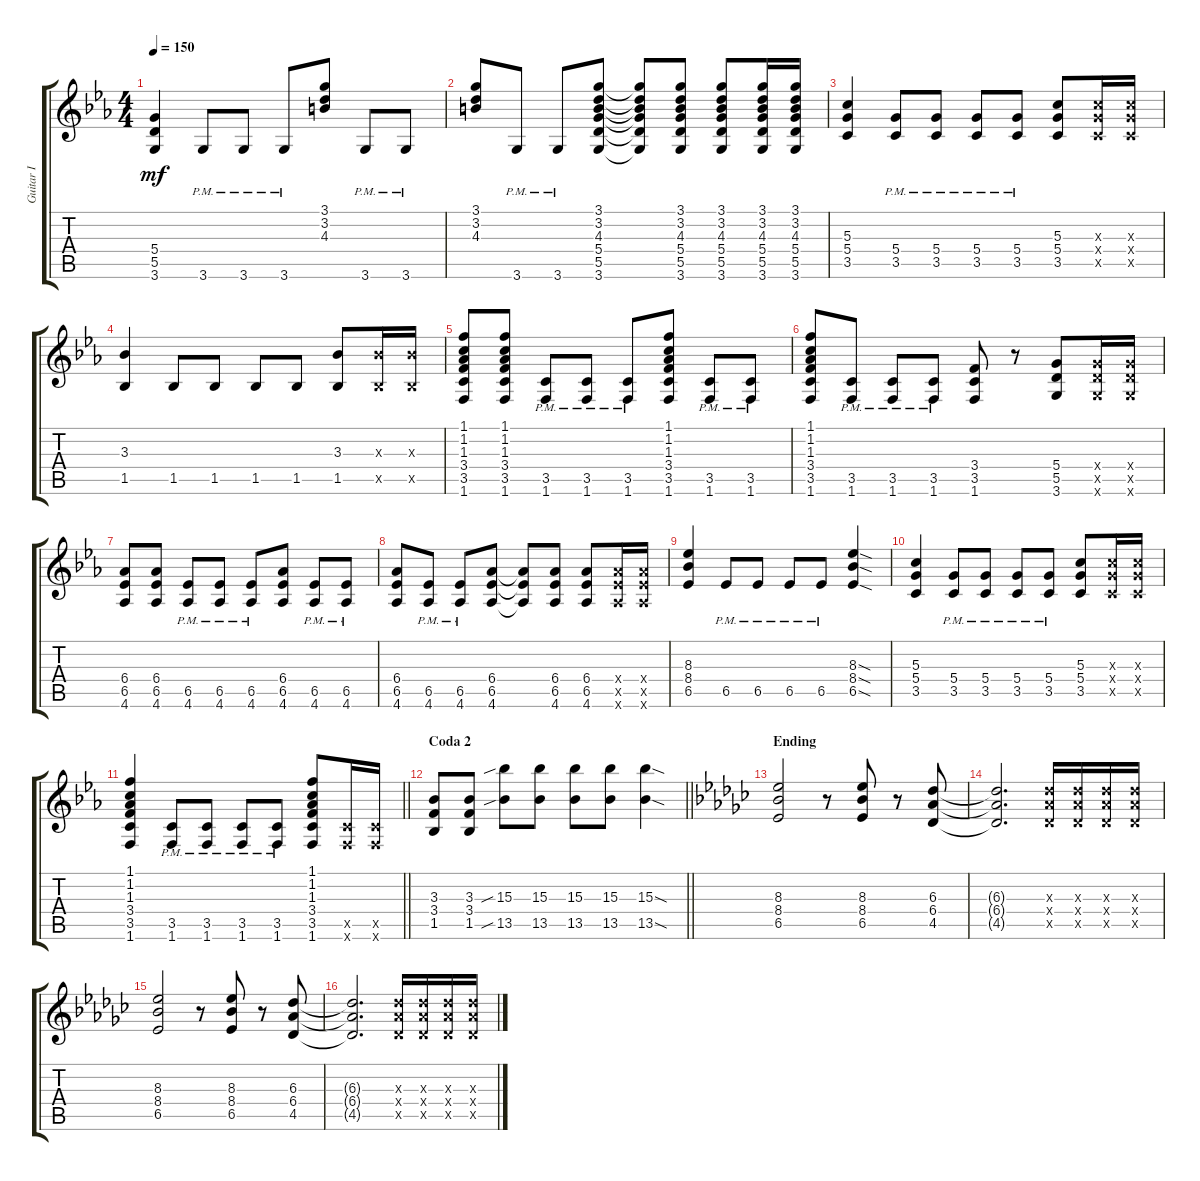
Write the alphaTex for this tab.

\track ("Guitar I" "Guitar I") {instrument distortionguitar}
\staff {score tabs}
\tuning (E4 B3 G3 D3 A2 E2) {hide}
\ts (4 4)
\tempo 150
\clef g2
\ks eb
(5.4 5.5 3.6).4{dy mf} 3.6{pm}.8 3.6{pm}.8 3.6{pm}.8 (3.1 3.2 4.3).8 3.6{pm}.8 3.6{pm}.8 |
(3.1 3.2 4.3).8 3.6{pm}.8 3.6{pm}.8 (3.1 3.2 4.3 5.4 5.5 3.6).8 (3.1{t} 3.2{t} 4.3{t} 5.4{t} 5.5{t} 3.6{t}).8 (3.1 3.2 4.3 5.4 5.5 3.6).8 (3.1 3.2 4.3 5.4 5.5 3.6).8 (3.1 3.2 4.3 5.4 5.5 3.6).16 (3.1 3.2 4.3 5.4 5.5 3.6).16 |
(5.3 5.4 3.5).4 (5.4{pm} 3.5{pm}).8 (5.4{pm} 3.5{pm}).8 (5.4{pm} 3.5{pm}).8 (5.4{pm} 3.5{pm}).8 (5.3 5.4 3.5).8 (5.3{x} 5.4{x} 3.5{x}).16 (5.3{x} 5.4{x} 3.5{x}).16 |
(3.3 1.5).4 1.5.8 1.5.8 1.5.8 1.5.8 (3.3 1.5).8 (3.3{x} 1.5{x}).16 (3.3{x} 1.5{x}).16 |
(1.1 1.2 1.3 3.4 3.5 1.6).8 (1.1 1.2 1.3 3.4 3.5 1.6).8 (3.5{pm} 1.6{pm}).8 (3.5{pm} 1.6{pm}).8 (3.5{pm} 1.6{pm}).8 (1.1 1.2 1.3 3.4 3.5 1.6).8 (3.5{pm} 1.6{pm}).8 (3.5{pm} 1.6{pm}).8 |
(1.1 1.2 1.3 3.4 3.5 1.6).8 (3.5{pm} 1.6{pm}).8 (3.5{pm} 1.6{pm}).8 (3.5{pm} 1.6{pm}).8 (3.4 3.5 1.6).8 r.8 (5.4 5.5 3.6).8 (5.4{x} 5.5{x} 3.6{x}).16 (5.4{x} 5.5{x} 3.6{x}).16 |
(6.4 6.5 4.6).8 (6.4 6.5 4.6).8 (6.5{pm} 4.6{pm}).8 (6.5{pm} 4.6{pm}).8 (6.5{pm} 4.6{pm}).8 (6.4 6.5 4.6).8 (6.5{pm} 4.6{pm}).8 (6.5{pm} 4.6{pm}).8 |
(6.4 6.5 4.6).8 (6.5{pm} 4.6{pm}).8 (6.5{pm} 4.6{pm}).8 (6.4 6.5 4.6).8 (6.4{t} 6.5{t} 4.6{t}).8 (6.4 6.5 4.6).8 (6.4 6.5 4.6).8 (6.4{x} 6.5{x} 4.6{x}).16 (6.4{x} 6.5{x} 4.6{x}).16 |
(8.3 8.4 6.5).4 6.5{pm}.8 6.5{pm}.8 6.5{pm}.8 6.5{pm}.8 (8.3{sod} 8.4{sod} 6.5{sod}).4 |
(5.3 5.4 3.5).4 (5.4{pm} 3.5{pm}).8 (5.4{pm} 3.5{pm}).8 (5.4{pm} 3.5{pm}).8 (5.4{pm} 3.5{pm}).8 (5.3 5.4 3.5).8 (5.3{x} 5.4{x} 3.5{x}).16 (5.3{x} 5.4{x} 3.5{x}).16 |
\barLineRight lightlight
(1.1 1.2 1.3 3.4 3.5 1.6).4 (3.5{pm} 1.6{pm}).8 (3.5{pm} 1.6{pm}).8 (3.5{pm} 1.6{pm}).8 (3.5{pm} 1.6).8 (1.1 1.2 1.3 3.4 3.5 1.6).8 (3.5{x} 1.6{x}).16 (3.5{x} 1.6{x}).16 |
\section ("" "Coda 2")
\barLineRight lightlight
(3.3 3.4 1.5).8 (3.3 3.4 1.5).8 (15.3{sib} 13.5{sib}).8 (15.3 13.5).8 (15.3 13.5).8 (15.3 13.5).8 (15.3{sod} 13.5{sod}).4 |
\section ("" "Ending")
\ks ebminor
(8.3 8.4 6.5).2 r.8 (8.3 8.4 6.5).8 r.8 (6.3 6.4 4.5).8 |
(6.3{t} 6.4{t} 4.5{t}).2{d} (6.3{x} 6.4{x} 4.5{x}).16 (6.3{x} 6.4{x} 4.5{x}).16 (6.3{x} 6.4{x} 4.5{x}).16 (6.3{x} 6.4{x} 4.5{x}).16 |
(8.3 8.4 6.5).2 r.8 (8.3 8.4 6.5).8 r.8 (6.3 6.4 4.5).8 |
(6.3{t} 6.4{t} 4.5{t}).2{d} (6.3{x} 6.4{x} 4.5{x}).16 (6.3{x} 6.4{x} 4.5{x}).16 (6.3{x} 6.4{x} 4.5{x}).16 (6.3{x} 6.4{x} 4.5{x}).16
